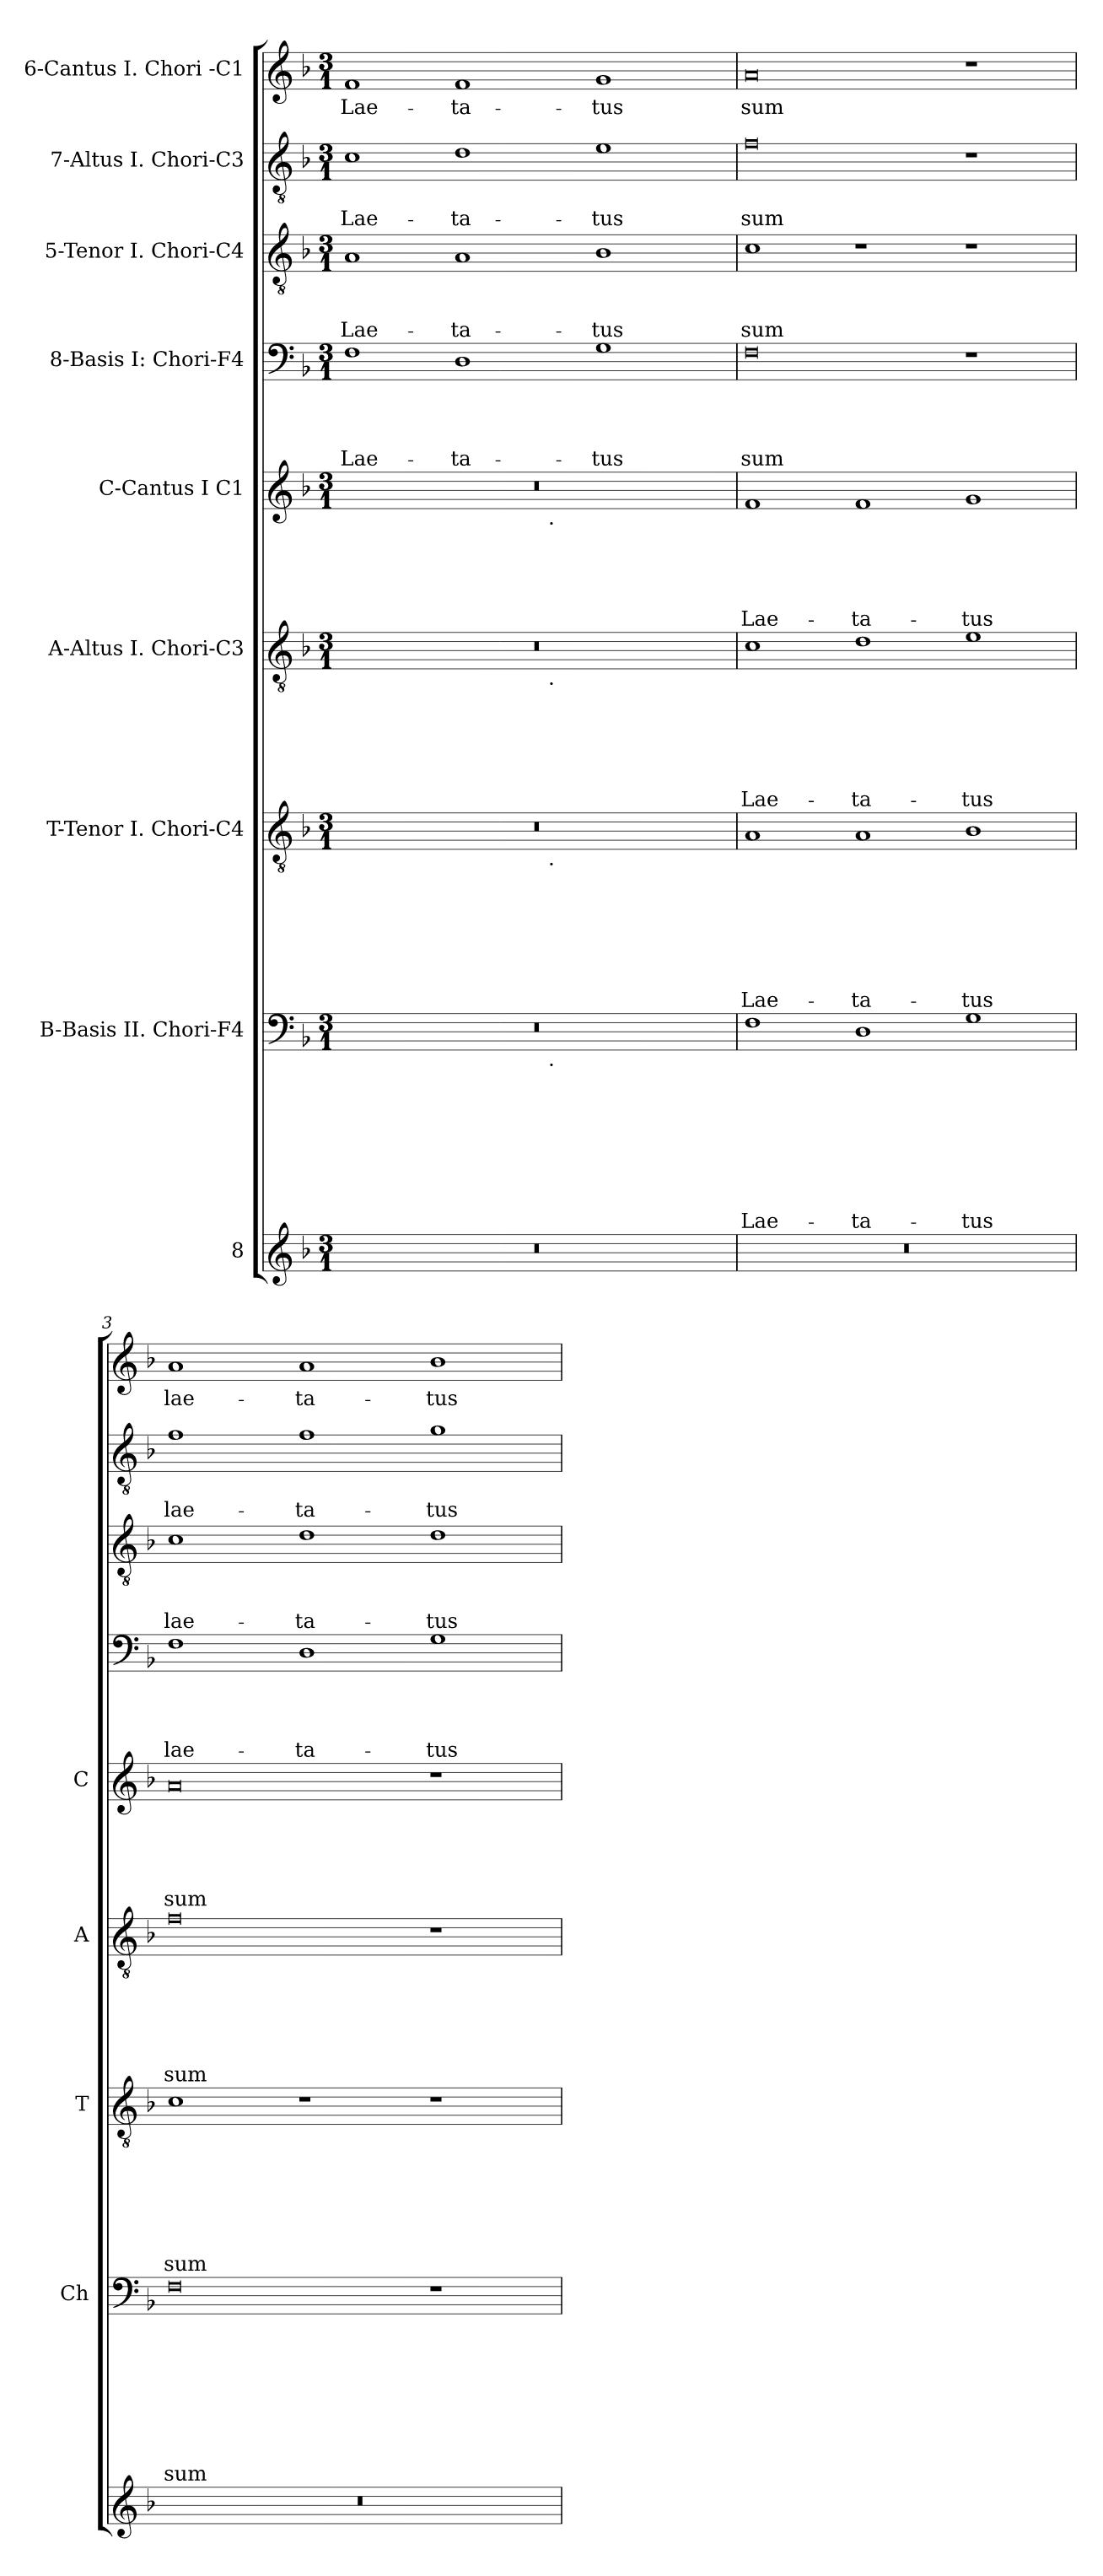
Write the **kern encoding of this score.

**kern	**kern	**text	**text	**text	**text	**text	**text	**text	**text	**kern	**text	**text	**text	**text	**text	**text	**text	**kern	**text	**text	**text	**text	**text	**text	**kern	**text	**text	**text	**text	**text	**kern	**text	**text	**text	**text	**kern	**text	**text	**text	**kern	**text	**text	**kern	**text
*part9	*part8	*part8	*part8	*part8	*part8	*part8	*part8	*part8	*part8	*part7	*part7	*part7	*part7	*part7	*part7	*part7	*part7	*part6	*part6	*part6	*part6	*part6	*part6	*part6	*part5	*part5	*part5	*part5	*part5	*part5	*part4	*part4	*part4	*part4	*part4	*part3	*part3	*part3	*part3	*part2	*part2	*part2	*part1	*part1
*staff9	*staff8	*staff8	*staff8	*staff8	*staff8	*staff8	*staff8	*staff8	*staff8	*staff7	*staff7	*staff7	*staff7	*staff7	*staff7	*staff7	*staff7	*staff6	*staff6	*staff6	*staff6	*staff6	*staff6	*staff6	*staff5	*staff5	*staff5	*staff5	*staff5	*staff5	*staff4	*staff4	*staff4	*staff4	*staff4	*staff3	*staff3	*staff3	*staff3	*staff2	*staff2	*staff2	*staff1	*staff1
*I"8	*I"B-Basis II. Chori-F4	*	*	*	*	*	*	*	*	*I"T-Tenor I. Chori-C4	*	*	*	*	*	*	*	*I"A-Altus I. Chori-C3	*	*	*	*	*	*	*I"C-Cantus I C1	*	*	*	*	*	*I"8-Basis I: Chori-F4	*	*	*	*	*I"5-Tenor I. Chori-C4	*	*	*	*I"7-Altus I. Chori-C3	*	*	*I"6-Cantus I. Chori -C1	*
*	*I'Ch	*	*	*	*	*	*	*	*	*I'T	*	*	*	*	*	*	*	*I'A	*	*	*	*	*	*	*I'C	*	*	*	*	*	*	*	*	*	*	*	*	*	*	*	*	*	*	*
*clefG2	*clefF4	*	*	*	*	*	*	*	*	*clefGv2	*	*	*	*	*	*	*	*clefGv2	*	*	*	*	*	*	*clefG2	*	*	*	*	*	*clefF4	*	*	*	*	*clefGv2	*	*	*	*clefGv2	*	*	*clefG2	*
*k[b-]	*k[b-]	*	*	*	*	*	*	*	*	*k[b-]	*	*	*	*	*	*	*	*k[b-]	*	*	*	*	*	*	*k[b-]	*	*	*	*	*	*k[b-]	*	*	*	*	*k[b-]	*	*	*	*k[b-]	*	*	*k[b-]	*
*F:	*F:	*	*	*	*	*	*	*	*	*F:	*	*	*	*	*	*	*	*F:	*	*	*	*	*	*	*F:	*	*	*	*	*	*F:	*	*	*	*	*F:	*	*	*	*F:	*	*	*F:	*
*M3/1	*M3/1	*	*	*	*	*	*	*	*	*M3/1	*	*	*	*	*	*	*	*M3/1	*	*	*	*	*	*	*M3/1	*	*	*	*	*	*M3/1	*	*	*	*	*M3/1	*	*	*	*M3/1	*	*	*M3/1	*
=1	=1	=1	=1	=1	=1	=1	=1	=1	=1	=1	=1	=1	=1	=1	=1	=1	=1	=1	=1	=1	=1	=1	=1	=1	=1	=1	=1	=1	=1	=1	=1	=1	=1	=1	=1	=1	=1	=1	=1	=1	=1	=1	=1	=1
!	!	!	!	!	!	!	!	!	!	!	!	!	!	!	!	!	!	!	!	!	!	!	!	!	!	!	!	!	!	!	!	!	!	!	!LO:LY:b	!	!	!	!LO:LY:b	!	!	!LO:LY:b	!	!LO:LY:b
*	*^	*	*	*	*	*	*	*	*	*^	*	*	*	*	*	*	*	*^	*	*	*	*	*	*	*^	*	*	*	*	*	*	*	*	*	*	*	*	*	*	*	*	*	*	*
0.r	0.r	1..ryy	.	.	.	.	.	.	.	.	0.r	1..ryy	.	.	.	.	.	.	.	0.r	1..ryy	.	.	.	.	.	.	0.r	1..ryy	.	.	.	.	.	1F	.	.	.	Lae-	1A	.	.	Lae-	1c	.	Lae-	1f	Lae-
!	!	!	!	!	!	!	!	!	!	!	!	!	!	!	!	!	!	!	!	!	!	!	!	!	!	!	!	!	!	!	!	!	!	!	!	!	!	!	!LO:LY:b	!	!	!	!LO:LY:b	!	!	!LO:LY:b	!	!LO:LY:b
.	.	.	.	.	.	.	.	.	.	.	.	.	.	.	.	.	.	.	.	.	.	.	.	.	.	.	.	.	.	.	.	.	.	.	1D	.	.	.	-ta-	1A	.	.	-ta-	1d	.	-ta-	1f	-ta-
!	!	!	!	!	!	!	!	!	!	!	!	!	!	!	!	!	!	!	!	!	!	!	!	!	!	!	!	!	!LO:TX:b:t=.	!	!	!	!	!	!	!	!	!	!	!	!	!	!	!	!	!	!	!
!	!	!	!	!	!	!	!	!	!	!	!	!	!	!	!	!	!	!	!	!	!LO:TX:b:t=.	!	!	!	!	!	!	!	!	!	!	!	!	!	!	!	!	!	!	!	!	!	!	!	!	!	!	!
!	!	!	!	!	!	!	!	!	!	!	!	!LO:TX:b:t=.	!	!	!	!	!	!	!	!	!	!	!	!	!	!	!	!	!	!	!	!	!	!	!	!	!	!	!	!	!	!	!	!	!	!	!	!
!	!	!LO:TX:b:t=.	!	!	!	!	!	!	!	!	!	!	!	!	!	!	!	!	!	!	!	!	!	!	!	!	!	!	!	!	!	!	!	!	!	!	!	!	!	!	!	!	!	!	!	!	!	!
.	.	1ryy	.	.	.	.	.	.	.	.	.	1ryy	.	.	.	.	.	.	.	.	1ryy	.	.	.	.	.	.	.	1ryy	.	.	.	.	.	.	.	.	.	.	.	.	.	.	.	.	.	.	.
!	!	!	!	!	!	!	!	!	!	!	!	!	!	!	!	!	!	!	!	!	!	!	!	!	!	!	!	!	!	!	!	!	!	!	!	!	!	!	!LO:LY:b	!	!	!	!LO:LY:b	!	!	!LO:LY:b	!	!LO:LY:b
.	.	.	.	.	.	.	.	.	.	.	.	.	.	.	.	.	.	.	.	.	.	.	.	.	.	.	.	.	.	.	.	.	.	.	1G	.	.	.	-tus	1B-	.	.	-tus	1e	.	-tus	1g	-tus
.	.	4ryy	.	.	.	.	.	.	.	.	.	4ryy	.	.	.	.	.	.	.	.	4ryy	.	.	.	.	.	.	.	4ryy	.	.	.	.	.	.	.	.	.	.	.	.	.	.	.	.	.	.	.
=2	=2	=2	=2	=2	=2	=2	=2	=2	=2	=2	=2	=2	=2	=2	=2	=2	=2	=2	=2	=2	=2	=2	=2	=2	=2	=2	=2	=2	=2	=2	=2	=2	=2	=2	=2	=2	=2	=2	=2	=2	=2	=2	=2	=2	=2	=2	=2	=2
!	!	!	!	!	!	!	!	!	!	!LO:LY:b	!	!	!	!	!	!	!	!	!LO:LY:b	!	!	!	!	!	!	!	!LO:LY:b	!	!	!	!	!	!	!LO:LY:b	!	!	!	!	!LO:LY:b	!	!	!	!LO:LY:b	!	!	!LO:LY:b	!	!LO:LY:b
*	*v	*v	*	*	*	*	*	*	*	*	*	*	*	*	*	*	*	*	*	*v	*v	*	*	*	*	*	*	*v	*v	*	*	*	*	*	*	*	*	*	*	*	*	*	*	*	*	*	*	*
*	*	*	*	*	*	*	*	*	*	*v	*v	*	*	*	*	*	*	*	*	*	*	*	*	*	*	*	*	*	*	*	*	*	*	*	*	*	*	*	*	*	*	*	*	*	*
0.r	1F	.	.	.	.	.	.	.	Lae-	1A	.	.	.	.	.	.	Lae-	1c	.	.	.	.	.	Lae-	1f	.	.	.	.	Lae-	0F	.	.	.	sum	1c	.	.	sum	0f	.	sum	0a	sum
!	!	!	!	!	!	!	!	!	!LO:LY:b	!	!	!	!	!	!	!	!LO:LY:b	!	!	!	!	!	!	!LO:LY:b	!	!	!	!	!	!LO:LY:b	!	!	!	!	!	!	!	!	!	!	!	!	!	!
.	1D	.	.	.	.	.	.	.	-ta-	1A	.	.	.	.	.	.	-ta-	1d	.	.	.	.	.	-ta-	1f	.	.	.	.	-ta-	.	.	.	.	.	1r	.	.	.	.	.	.	.	.
!	!	!	!	!	!	!	!	!	!LO:LY:b	!	!	!	!	!	!	!	!LO:LY:b	!	!	!	!	!	!	!LO:LY:b	!	!	!	!	!	!LO:LY:b	!	!	!	!	!	!	!	!	!	!	!	!	!	!
.	1G	.	.	.	.	.	.	.	-tus	1B-	.	.	.	.	.	.	-tus	1e	.	.	.	.	.	-tus	1g	.	.	.	.	-tus	1r	.	.	.	.	1r	.	.	.	1r	.	.	1r	.
=3	=3	=3	=3	=3	=3	=3	=3	=3	=3	=3	=3	=3	=3	=3	=3	=3	=3	=3	=3	=3	=3	=3	=3	=3	=3	=3	=3	=3	=3	=3	=3	=3	=3	=3	=3	=3	=3	=3	=3	=3	=3	=3	=3	=3
!	!	!	!	!	!	!	!	!	!LO:LY:b	!	!	!	!	!	!	!	!LO:LY:b	!	!	!	!	!	!	!LO:LY:b	!	!	!	!	!	!LO:LY:b	!	!	!	!	!LO:LY:b	!	!	!	!LO:LY:b	!	!	!LO:LY:b	!	!LO:LY:b
0.r	0F	.	.	.	.	.	.	.	sum	1c	.	.	.	.	.	.	sum	0f	.	.	.	.	.	sum	0a	.	.	.	.	sum	1F	.	.	.	lae-	1c	.	.	lae-	1f	.	lae-	1a	lae-
!	!	!	!	!	!	!	!	!	!	!	!	!	!	!	!	!	!	!	!	!	!	!	!	!	!	!	!	!	!	!	!	!	!	!	!LO:LY:b	!	!	!	!LO:LY:b	!	!	!LO:LY:b	!	!LO:LY:b
.	.	.	.	.	.	.	.	.	.	1r	.	.	.	.	.	.	.	.	.	.	.	.	.	.	.	.	.	.	.	.	1D	.	.	.	-ta-	1d	.	.	-ta-	1f	.	-ta-	1a	-ta-
!	!	!	!	!	!	!	!	!	!	!	!	!	!	!	!	!	!	!	!	!	!	!	!	!	!	!	!	!	!	!	!	!	!	!	!LO:LY:b	!	!	!	!LO:LY:b	!	!	!LO:LY:b	!	!LO:LY:b
.	1r	.	.	.	.	.	.	.	.	1r	.	.	.	.	.	.	.	1r	.	.	.	.	.	.	1r	.	.	.	.	.	1G	.	.	.	-tus	1d	.	.	-tus	1g	.	-tus	1b-	-tus
=	=	=	=	=	=	=	=	=	=	=	=	=	=	=	=	=	=	=	=	=	=	=	=	=	=	=	=	=	=	=	=	=	=	=	=	=	=	=	=	=	=	=	=	=
*-	*-	*-	*-	*-	*-	*-	*-	*-	*-	*-	*-	*-	*-	*-	*-	*-	*-	*-	*-	*-	*-	*-	*-	*-	*-	*-	*-	*-	*-	*-	*-	*-	*-	*-	*-	*-	*-	*-	*-	*-	*-	*-	*-	*-
